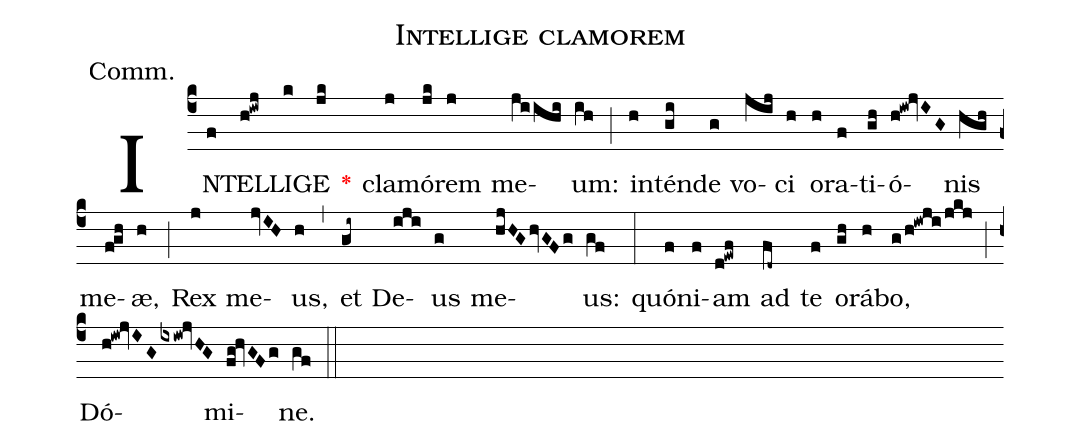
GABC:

name:Intellige clamorem;
annotation:Comm.;
mode:V.;
office-part:Communion;
%%
(c4) IN(f)TEL(h!iwj)LI(k)GE(jk) <v>\red{*}</v>() cla(j)mó(jk)rem(j) me(jiihi)um:(ih) (;) in(h)tén(gi)de(g) vo(jij)ci(h) o(h)ra(f)ti(gh)ó(h!iw!jvIG)nis(hgh) me(f!gh)æ,(h) (;) Rex(j) me(jvIH)us,(h) (,) et(gi~) De(iji)us(g) me(hjHGhvGFg)us:(gf) (:) quó(f)ni(f)am(d!ewf) ad(fd~) te(f) o(gh)rá(h)bo,(g/h!iwji/jkj) (;) Dó(h!iw!jvIGixiw!jvHG)mi(fg!hvGFg)ne.(gf) (::)
